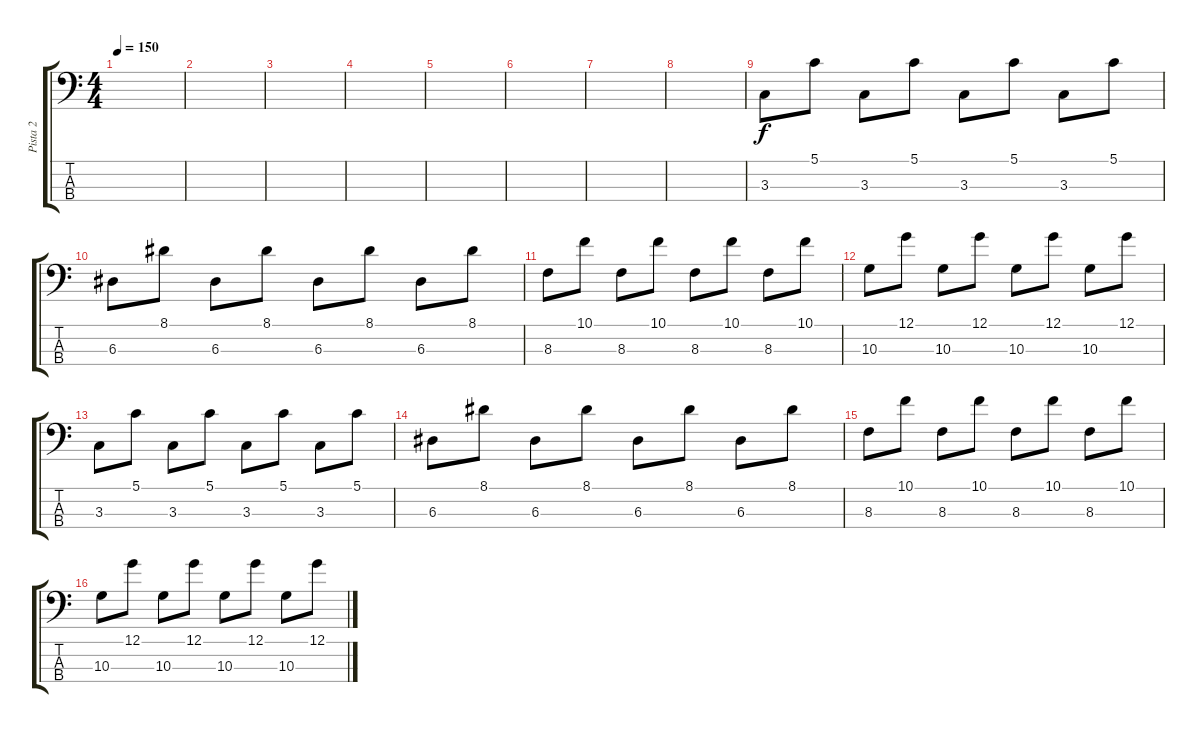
\track ("Pista 2" "Pista 2") {instrument electricbassfinger}
\staff {score tabs}
\tuning (G2 D2 A1 E1) {hide}
\ts (4 4)
\tempo 150
\clef f4
\ks c
|
|
|
|
|
|
|
|
3.3.8 5.1.8 3.3.8 5.1.8 3.3.8 5.1.8 3.3.8 5.1.8 |
6.3.8 8.1.8 6.3.8 8.1.8 6.3.8 8.1.8 6.3.8 8.1.8 |
8.3.8 10.1.8 8.3.8 10.1.8 8.3.8 10.1.8 8.3.8 10.1.8 |
10.3.8 12.1.8 10.3.8 12.1.8 10.3.8 12.1.8 10.3.8 12.1.8 |
3.3.8 5.1.8 3.3.8 5.1.8 3.3.8 5.1.8 3.3.8 5.1.8 |
6.3.8 8.1.8 6.3.8 8.1.8 6.3.8 8.1.8 6.3.8 8.1.8 |
8.3.8 10.1.8 8.3.8 10.1.8 8.3.8 10.1.8 8.3.8 10.1.8 |
10.3.8 12.1.8 10.3.8 12.1.8 10.3.8 12.1.8 10.3.8 12.1.8
